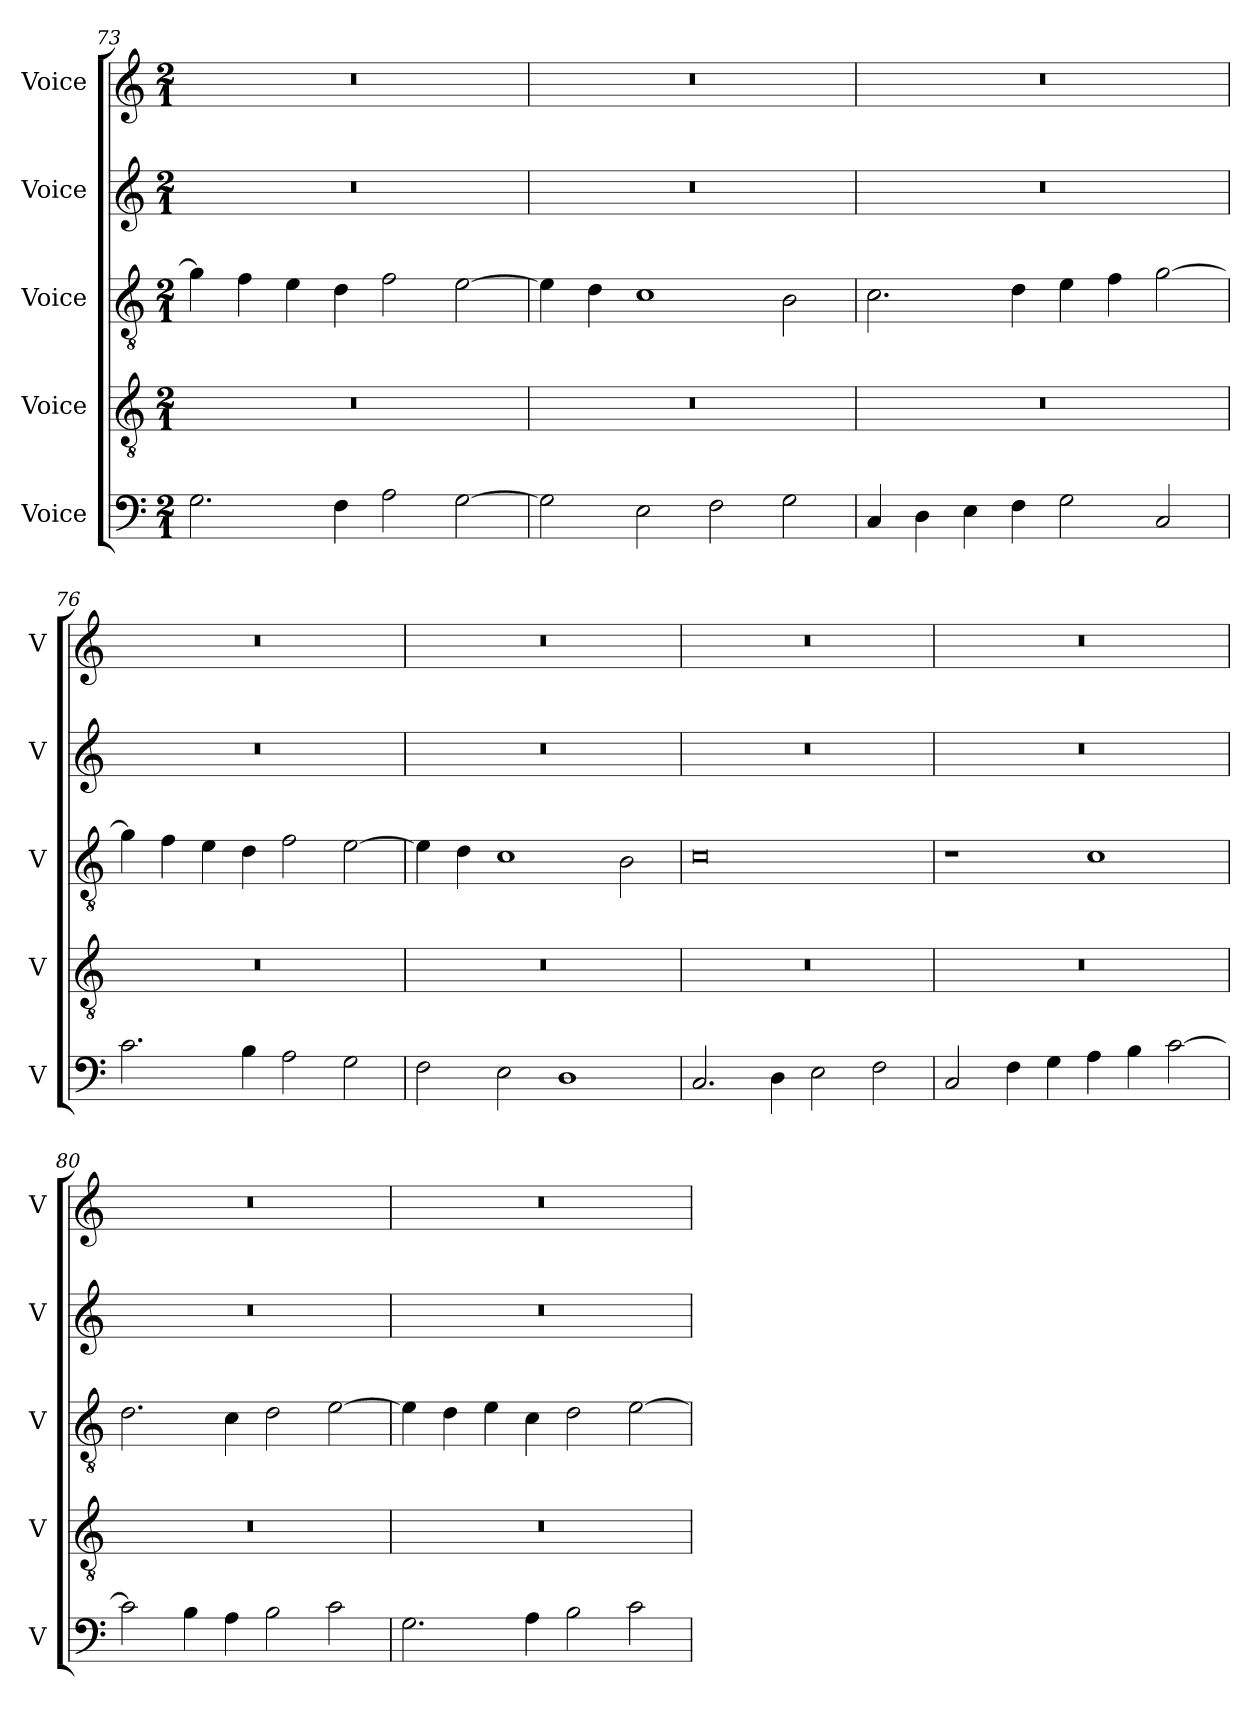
**kern	**kern	**kern	**kern	**kern
*part5	*part4	*part3	*part2	*part1
*staff5	*staff4	*staff3	*staff2	*staff1
*I"Voice	*I"Voice	*I"Voice	*I"Voice	*I"Voice
*I'V	*I'V	*I'V	*I'V	*I'V
*clefF4	*clefGv2	*clefGv2	*clefG2	*clefG2
*k[]	*k[]	*k[]	*k[]	*k[]
*M2/1	*M2/1	*M2/1	*M2/1	*M2/1
=73	=73	=73	=73	=73
2.G\	0r	4g\]	0r	0r
.	.	4f\	.	.
.	.	4e\	.	.
4F\	.	4d\	.	.
2A\	.	2f\	.	.
[2G\	.	[2e\	.	.
!!LO:PB:g=z
=74	=74	=74	=74	=74
2G\]	0r	4e\]	0r	0r
.	.	4d\	.	.
2E\	.	1c	.	.
2F\	.	.	.	.
2G\	.	2B\	.	.
=75	=75	=75	=75	=75
4C/	0r	2.c\	0r	0r
4D\	.	.	.	.
4E\	.	.	.	.
4F\	.	4d\	.	.
2G\	.	4e\	.	.
.	.	4f\	.	.
2C/	.	[2g\	.	.
=76	=76	=76	=76	=76
2.c\	0r	4g\]	0r	0r
.	.	4f\	.	.
.	.	4e\	.	.
4B\	.	4d\	.	.
2A\	.	2f\	.	.
2G\	.	[2e\	.	.
!!LO:LB:g=z
=77	=77	=77	=77	=77
2F\	0r	4e\]	0r	0r
.	.	4d\	.	.
2E\	.	1c	.	.
1D	.	.	.	.
.	.	2B\	.	.
=78	=78	=78	=78	=78
2.C/	0r	0c	0r	0r
4D\	.	.	.	.
2E\	.	.	.	.
2F\	.	.	.	.
=79	=79	=79	=79	=79
2C/	0r	1r	0r	0r
4F\	.	.	.	.
4G\	.	.	.	.
4A\	.	1c	.	.
4B\	.	.	.	.
[2c\	.	.	.	.
=80	=80	=80	=80	=80
2c\]	0r	2.d\	0r	0r
4B\	.	.	.	.
4A\	.	4c\	.	.
2B\	.	2d\	.	.
2c\	.	[2e\	.	.
!!LO:LB:g=z
=81	=81	=81	=81	=81
2.G\	0r	4e\]	0r	0r
.	.	4d\	.	.
.	.	4e\	.	.
4A\	.	4c\	.	.
2B\	.	2d\	.	.
2c\	.	[2e\	.	.
=	=	=	=	=
*-	*-	*-	*-	*-
